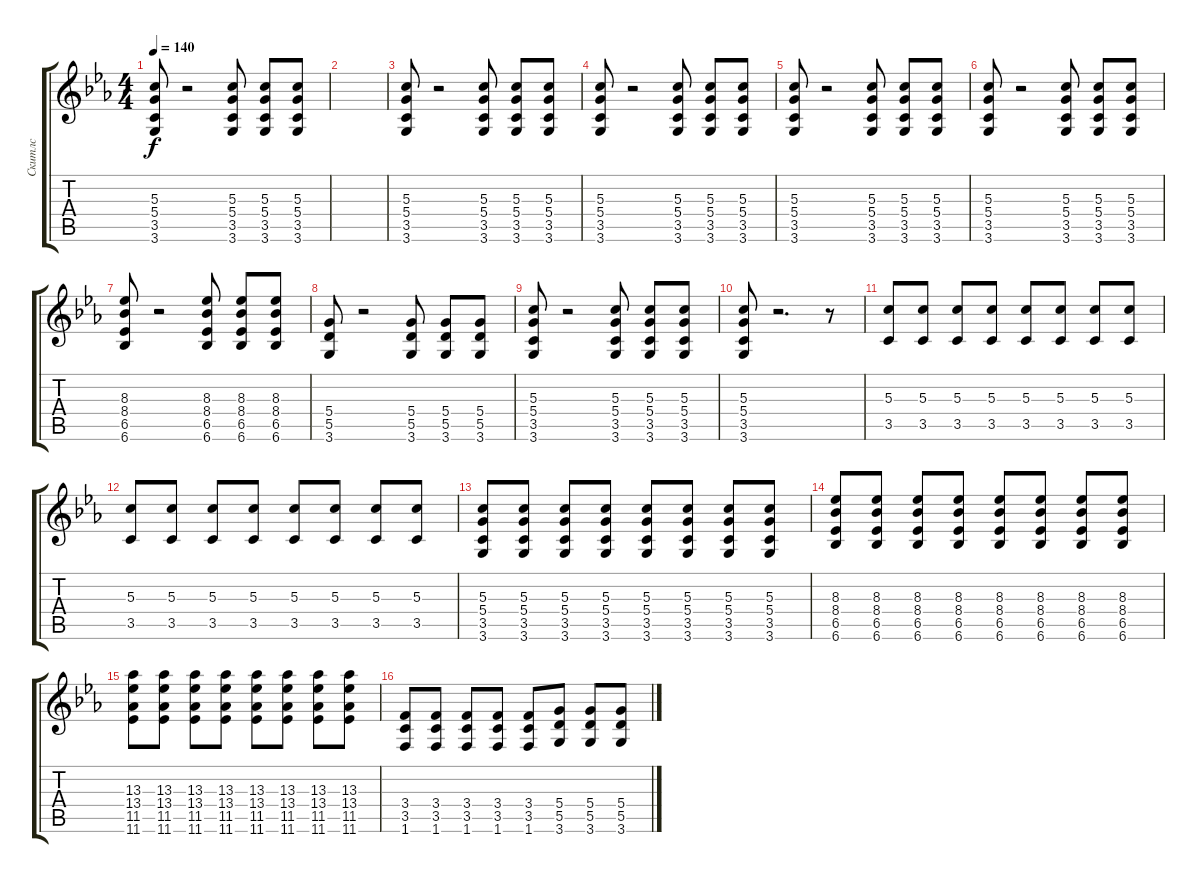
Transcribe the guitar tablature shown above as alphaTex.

\track ("Скитлс" "Скитлс") {instrument distortionguitar}
\staff {score tabs}
\tuning (E4 B3 G3 D3 A2 E2) {hide}
\ts (4 4)
\tempo 140
\clef g2
\ks eb
(5.3 5.4 3.5 3.6).8{dy f} r.2 (5.3 5.4 3.5 3.6).8 (5.3 5.4 3.5 3.6).8 (5.3 5.4 3.5 3.6).8 |
|
(5.3 5.4 3.5 3.6).8 r.2 (5.3 5.4 3.5 3.6).8 (5.3 5.4 3.5 3.6).8 (5.3 5.4 3.5 3.6).8 |
(5.3 5.4 3.5 3.6).8 r.2 (5.3 5.4 3.5 3.6).8 (5.3 5.4 3.5 3.6).8 (5.3 5.4 3.5 3.6).8 |
(5.3 5.4 3.5 3.6).8 r.2 (5.3 5.4 3.5 3.6).8 (5.3 5.4 3.5 3.6).8 (5.3 5.4 3.5 3.6).8 |
(5.3 5.4 3.5 3.6).8 r.2 (5.3 5.4 3.5 3.6).8 (5.3 5.4 3.5 3.6).8 (5.3 5.4 3.5 3.6).8 |
(8.3 8.4 6.5 6.6).8 r.2 (8.3 8.4 6.5 6.6).8 (8.3 8.4 6.5 6.6).8 (8.3 8.4 6.5 6.6).8 |
(5.4 5.5 3.6).8 r.2 (5.4 5.5 3.6).8 (5.4 5.5 3.6).8 (5.4 5.5 3.6).8 |
(5.3 5.4 3.5 3.6).8 r.2 (5.3 5.4 3.5 3.6).8 (5.3 5.4 3.5 3.6).8 (5.3 5.4 3.5 3.6).8 |
(5.3 5.4 3.5 3.6).8 r.2{d} r.8 |
(5.3 3.5).8{volume 12} (5.3 3.5).8 (5.3 3.5).8 (5.3 3.5).8 (5.3 3.5).8 (5.3 3.5).8 (5.3 3.5).8 (5.3 3.5).8 |
(5.3 3.5).8 (5.3 3.5).8 (5.3 3.5).8 (5.3 3.5).8 (5.3 3.5).8 (5.3 3.5).8 (5.3 3.5).8 (5.3 3.5).8 |
(5.3 5.4 3.5 3.6).8{volume 16} (5.3 5.4 3.5 3.6).8 (5.3 5.4 3.5 3.6).8 (5.3 5.4 3.5 3.6).8 (5.3 5.4 3.5 3.6).8 (5.3 5.4 3.5 3.6).8 (5.3 5.4 3.5 3.6).8 (5.3 5.4 3.5 3.6).8 |
(8.3 8.4 6.5 6.6).8 (8.3 8.4 6.5 6.6).8 (8.3 8.4 6.5 6.6).8 (8.3 8.4 6.5 6.6).8 (8.3 8.4 6.5 6.6).8 (8.3 8.4 6.5 6.6).8 (8.3 8.4 6.5 6.6).8 (8.3 8.4 6.5 6.6).8 |
(13.3 13.4 11.5 11.6).8 (13.3 13.4 11.5 11.6).8 (13.3 13.4 11.5 11.6).8 (13.3 13.4 11.5 11.6).8 (13.3 13.4 11.5 11.6).8 (13.3 13.4 11.5 11.6).8 (13.3 13.4 11.5 11.6).8 (13.3 13.4 11.5 11.6).8 |
(3.4 3.5 1.6).8 (3.4 3.5 1.6).8 (3.4 3.5 1.6).8 (3.4 3.5 1.6).8 (3.4 3.5 1.6).8 (5.4 5.5 3.6).8 (5.4 5.5 3.6).8 (5.4 5.5 3.6).8
